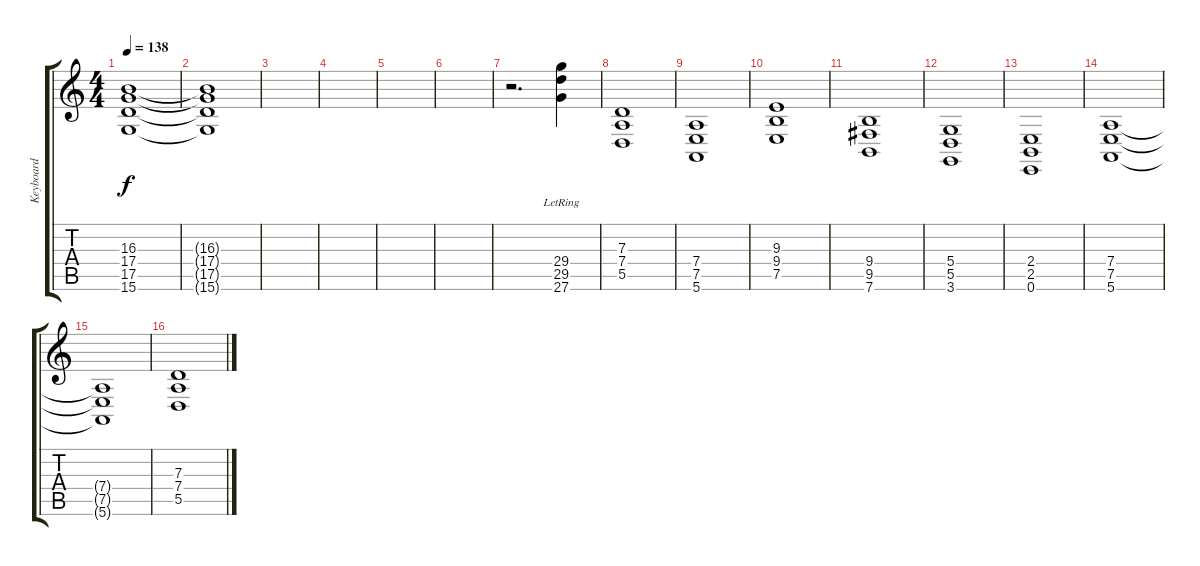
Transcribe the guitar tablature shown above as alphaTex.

\track ("Keyboard" "Keyboard") {instrument choiraahs}
\staff {score tabs}
\tuning (E4 B3 G3 D3 A2 E2) {hide}
\ts (4 4)
\tempo 138
\clef g2
\ks c
(16.3 17.4 17.5 15.6).1{dy f} |
(16.3{t} 17.4{t} 17.5{t} 15.6{t}).1 |
|
|
|
|
r.2{d} (29.4{lr} 29.5 27.6).4{volume 16 instrument orchestrahit} |
(7.3 7.4 5.5).1{volume 10 instrument choiraahs} |
(7.4 7.5 5.6).1 |
(9.3 9.4 7.5).1 |
(9.4 9.5 7.6).1 |
(5.4 5.5 3.6).1 |
(2.4 2.5 0.6).1 |
(7.4 7.5 5.6).1 |
(7.4{t} 7.5{t} 5.6{t}).1 |
(7.3 7.4 5.5).1
